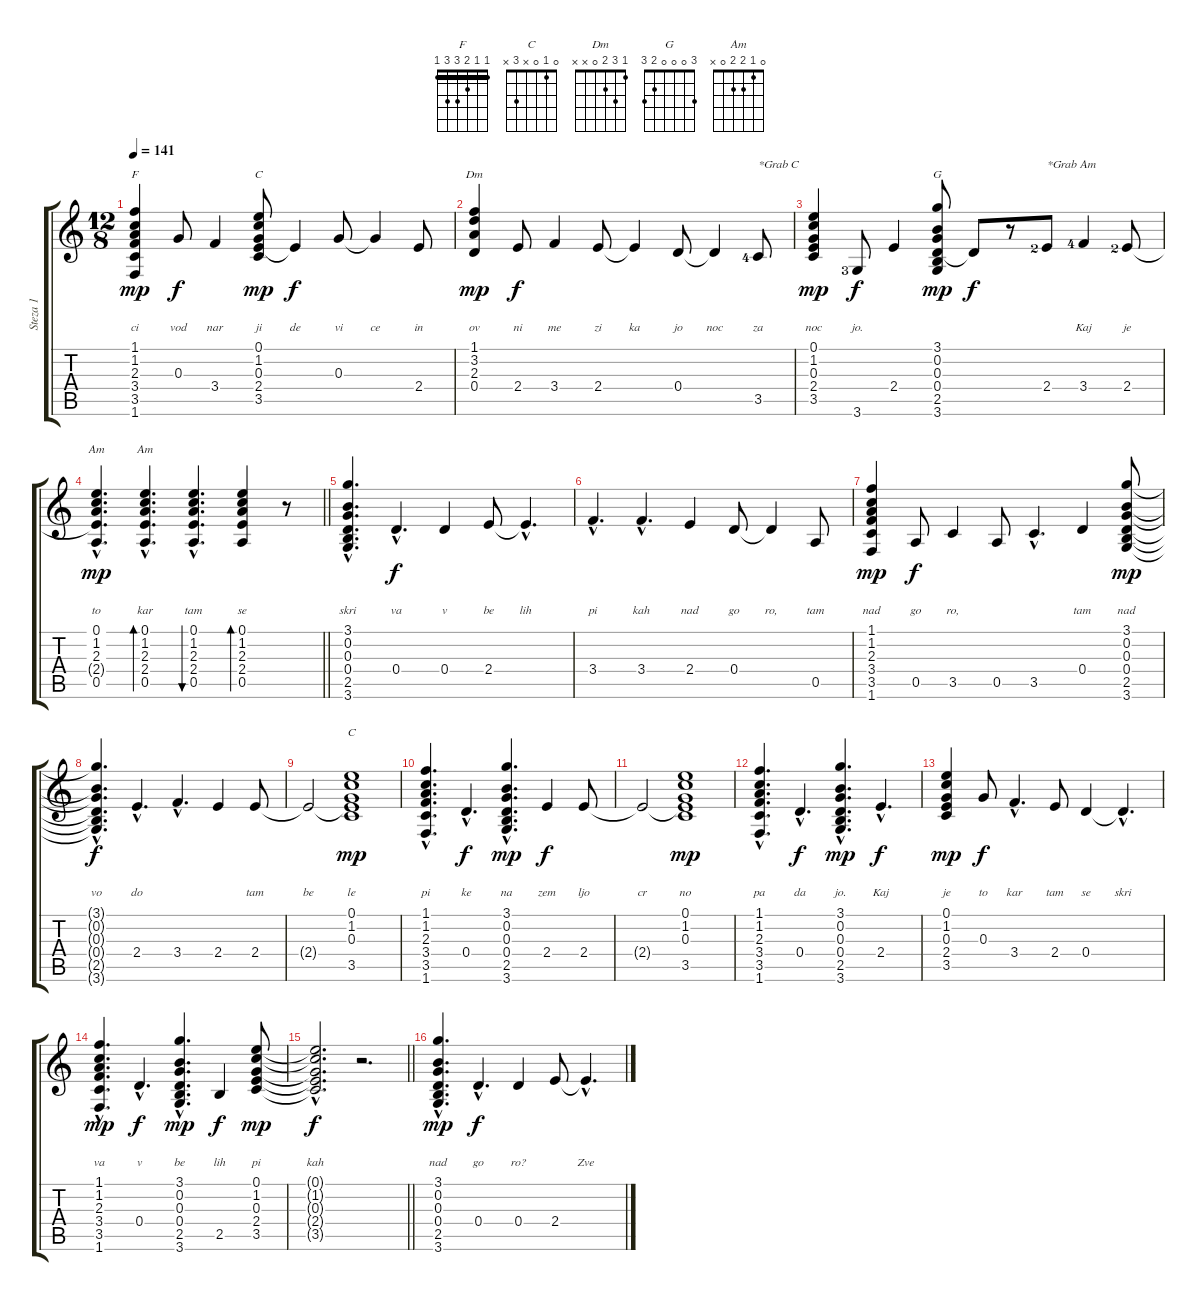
\track ("Steza 1" "Steza 1") {instrument acousticguitarnylon}
\staff {score tabs}
\tuning (E4 B3 G3 D3 A2 E2) {hide}
\chord ("F" 1 1 2 3 3 1) {barre 1}
\chord ("C" 0 1 0 2 3 x)
\chord ("Dm" 1 3 2 0 x x)
\chord ("G" 3 0 0 0 2 3)
\chord ("Am" 0 1 2 x 0 x)
\chord ("Am" 0 1 2 2 0 x)
\chord ("C" 0 1 0 x 3 x)
\ts (12 8)
\tempo 141
\clef g2
\ks c
(1.1 1.2 2.3 3.4 3.5 1.6).4{ch "F" lyrics (0 "") lyrics (1 "") lyrics (2 "") lyrics (3 "") lyrics (4 "ci") dy mp} 0.3.8{lyrics (0 "") lyrics (1 "") lyrics (2 "") lyrics (3 "") lyrics (4 "vod") dy f} 3.4.4{lyrics (0 "") lyrics (1 "") lyrics (2 "") lyrics (3 "") lyrics (4 "nar")} (0.1 1.2 0.3 2.4 3.5).8{ch "C" lyrics (0 "") lyrics (1 "") lyrics (2 "") lyrics (3 "") lyrics (4 "ji") dy mp} 2.4{t}.4{lyrics (0 "") lyrics (1 "") lyrics (2 "") lyrics (3 "") lyrics (4 "de") dy f} 0.3.8{lyrics (0 "") lyrics (1 "") lyrics (2 "") lyrics (3 "") lyrics (4 "vi")} 0.3{t}.4{lyrics (0 "") lyrics (1 "") lyrics (2 "") lyrics (3 "") lyrics (4 "ce")} 2.4.8{lyrics (0 "") lyrics (1 "") lyrics (2 "") lyrics (3 "") lyrics (4 "in")} |
(1.1 3.2 2.3 0.4).4{ch "Dm" lyrics (0 "") lyrics (1 "") lyrics (2 "") lyrics (3 "") lyrics (4 "ov") dy mp} 2.4.8{lyrics (0 "") lyrics (1 "") lyrics (2 "") lyrics (3 "") lyrics (4 "ni") dy f} 3.4.4{lyrics (0 "") lyrics (1 "") lyrics (2 "") lyrics (3 "") lyrics (4 "me")} 2.4.8{lyrics (0 "") lyrics (1 "") lyrics (2 "") lyrics (3 "") lyrics (4 "zi")} 2.4{t}.4{lyrics (0 "") lyrics (1 "") lyrics (2 "") lyrics (3 "") lyrics (4 "ka")} 0.4.8{lyrics (0 "") lyrics (1 "") lyrics (2 "") lyrics (3 "") lyrics (4 "jo")} 0.4{t}.4{lyrics (0 "") lyrics (1 "") lyrics (2 "") lyrics (3 "") lyrics (4 "noc")} 3.5{lf 5}.8{txt "*Grab C" lyrics (0 "") lyrics (1 "") lyrics (2 "") lyrics (3 "") lyrics (4 "za")} |
(0.1 1.2 0.3 2.4 3.5).4{lyrics (0 "") lyrics (1 "") lyrics (2 "") lyrics (3 "") lyrics (4 "noc") dy mp} 3.6{lf 4}.8{lyrics (0 "") lyrics (1 "") lyrics (2 "") lyrics (3 "") lyrics (4 "jo.") dy f} 2.4.4{lyrics (0 "") lyrics (1 "") lyrics (2 "") lyrics (3 "") lyrics (4 "")} (3.1 0.2 0.3 0.4 2.5 3.6).8{ch "G" lyrics (0 "") lyrics (1 "") lyrics (2 "") lyrics (3 "") lyrics (4 "") dy mp} 0.4{t}.8{lyrics (0 "") lyrics (1 "") lyrics (2 "") lyrics (3 "") lyrics (4 "") dy f} r.8 2.4{lf 3}.8{txt "*Grab Am" lyrics (0 "") lyrics (1 "") lyrics (2 "") lyrics (3 "") lyrics (4 "")} 3.4{lf 5}.4{lyrics (0 "") lyrics (1 "") lyrics (2 "") lyrics (3 "") lyrics (4 "Kaj")} 2.4{lf 3}.8{lyrics (0 "") lyrics (1 "") lyrics (2 "") lyrics (3 "") lyrics (4 "je")} |
\barLineRight lightlight
(0.1{hac} 1.2{hac} 2.3{hac} 2.4{hac t} 0.5{hac}).4{d ch "Am" lyrics (0 "") lyrics (1 "") lyrics (2 "") lyrics (3 "") lyrics (4 "to") dy mp} (0.1{hac} 1.2{hac} 2.3{hac} 2.4{hac} 0.5{hac}).4{d bd 60 ch "Am" lyrics (0 "") lyrics (1 "") lyrics (2 "") lyrics (3 "") lyrics (4 "kar")} (0.1{hac} 1.2{hac} 2.3{hac} 2.4{hac} 0.5{hac}).4{d bu 60 lyrics (0 "") lyrics (1 "") lyrics (2 "") lyrics (3 "") lyrics (4 "tam")} (0.1 1.2 2.3 2.4 0.5).4{bd 60 lyrics (0 "") lyrics (1 "") lyrics (2 "") lyrics (3 "") lyrics (4 "se")} r.8 |
(3.1{hac} 0.2{hac} 0.3{hac} 0.4{hac} 2.5{hac} 3.6{hac}).4{d lyrics (0 "") lyrics (1 "") lyrics (2 "") lyrics (3 "") lyrics (4 "skri")} 0.4{hac}.4{d lyrics (0 "") lyrics (1 "") lyrics (2 "") lyrics (3 "") lyrics (4 "va") dy f} 0.4.4{lyrics (0 "") lyrics (1 "") lyrics (2 "") lyrics (3 "") lyrics (4 "v")} 2.4.8{lyrics (0 "") lyrics (1 "") lyrics (2 "") lyrics (3 "") lyrics (4 "be")} 2.4{hac t}.4{d lyrics (0 "") lyrics (1 "") lyrics (2 "") lyrics (3 "") lyrics (4 "lih")} |
3.4{hac}.4{d lyrics (0 "") lyrics (1 "") lyrics (2 "") lyrics (3 "") lyrics (4 "pi")} 3.4{hac}.4{d lyrics (0 "") lyrics (1 "") lyrics (2 "") lyrics (3 "") lyrics (4 "kah")} 2.4.4{lyrics (0 "") lyrics (1 "") lyrics (2 "") lyrics (3 "") lyrics (4 "nad")} 0.4.8{lyrics (0 "") lyrics (1 "") lyrics (2 "") lyrics (3 "") lyrics (4 "go")} 0.4{t}.4{lyrics (0 "") lyrics (1 "") lyrics (2 "") lyrics (3 "") lyrics (4 "ro,")} 0.5.8{lyrics (0 "") lyrics (1 "") lyrics (2 "") lyrics (3 "") lyrics (4 "tam")} |
(1.1 1.2 2.3 3.4 3.5 1.6).4{lyrics (0 "") lyrics (1 "") lyrics (2 "") lyrics (3 "") lyrics (4 "nad") dy mp} 0.5.8{lyrics (0 "") lyrics (1 "") lyrics (2 "") lyrics (3 "") lyrics (4 "go") dy f} 3.5.4{lyrics (0 "") lyrics (1 "") lyrics (2 "") lyrics (3 "") lyrics (4 "ro,")} 0.5.8{lyrics (0 "") lyrics (1 "") lyrics (2 "") lyrics (3 "") lyrics (4 "")} 3.5{hac}.4{d lyrics (0 "") lyrics (1 "") lyrics (2 "") lyrics (3 "") lyrics (4 "")} 0.4.4{lyrics (0 "") lyrics (1 "") lyrics (2 "") lyrics (3 "") lyrics (4 "tam")} (3.1 0.2 0.3 0.4 2.5 3.6).8{lyrics (0 "") lyrics (1 "") lyrics (2 "") lyrics (3 "") lyrics (4 "nad") dy mp} |
(3.1{hac t} 0.2{hac t} 0.3{hac t} 0.4{hac t} 2.5{hac t} 3.6{hac t}).4{d lyrics (0 "") lyrics (1 "") lyrics (2 "") lyrics (3 "") lyrics (4 "vo") dy f} 2.4{hac}.4{d lyrics (0 "") lyrics (1 "") lyrics (2 "") lyrics (3 "") lyrics (4 "do")} 3.4{hac}.4{d lyrics (0 "") lyrics (1 "") lyrics (2 "") lyrics (3 "") lyrics (4 "")} 2.4.4{lyrics (0 "") lyrics (1 "") lyrics (2 "") lyrics (3 "") lyrics (4 "")} 2.4.8{lyrics (0 "") lyrics (1 "") lyrics (2 "") lyrics (3 "") lyrics (4 "tam")} |
2.4{t}.2{lyrics (0 "") lyrics (1 "") lyrics (2 "") lyrics (3 "") lyrics (4 "be")} (0.1 1.2 0.3 2.4{t} 3.5).1{ch "C" lyrics (0 "") lyrics (1 "") lyrics (2 "") lyrics (3 "") lyrics (4 "le") dy mp} |
(1.1{hac} 1.2{hac} 2.3{hac} 3.4{hac} 3.5{hac} 1.6{hac}).4{d lyrics (0 "") lyrics (1 "") lyrics (2 "") lyrics (3 "") lyrics (4 "pi")} 0.4{hac}.4{d lyrics (0 "") lyrics (1 "") lyrics (2 "") lyrics (3 "") lyrics (4 "ke") dy f} (3.1{hac} 0.2{hac} 0.3{hac} 0.4{hac} 2.5{hac} 3.6{hac}).4{d lyrics (0 "") lyrics (1 "") lyrics (2 "") lyrics (3 "") lyrics (4 "na") dy mp} 2.4.4{lyrics (0 "") lyrics (1 "") lyrics (2 "") lyrics (3 "") lyrics (4 "zem") dy f} 2.4.8{lyrics (0 "") lyrics (1 "") lyrics (2 "") lyrics (3 "") lyrics (4 "ljo")} |
2.4{t}.2{lyrics (0 "") lyrics (1 "") lyrics (2 "") lyrics (3 "") lyrics (4 "cr")} (0.1 1.2 0.3 2.4{t} 3.5).1{lyrics (0 "") lyrics (1 "") lyrics (2 "") lyrics (3 "") lyrics (4 "no") dy mp} |
(1.1{hac} 1.2{hac} 2.3{hac} 3.4{hac} 3.5{hac} 1.6{hac}).4{d lyrics (0 "") lyrics (1 "") lyrics (2 "") lyrics (3 "") lyrics (4 "pa")} 0.4{hac}.4{d lyrics (0 "") lyrics (1 "") lyrics (2 "") lyrics (3 "") lyrics (4 "da") dy f} (3.1{hac} 0.2{hac} 0.3{hac} 0.4{hac} 2.5{hac} 3.6{hac}).4{d lyrics (0 "") lyrics (1 "") lyrics (2 "") lyrics (3 "") lyrics (4 "jo.") dy mp} 2.4{hac}.4{d lyrics (0 "") lyrics (1 "") lyrics (2 "") lyrics (3 "") lyrics (4 "Kaj") dy f} |
(0.1 1.2 0.3 2.4 3.5).4{lyrics (0 "") lyrics (1 "") lyrics (2 "") lyrics (3 "") lyrics (4 "je") dy mp} 0.3.8{lyrics (0 "") lyrics (1 "") lyrics (2 "") lyrics (3 "") lyrics (4 "to") dy f} 3.4{hac}.4{d lyrics (0 "") lyrics (1 "") lyrics (2 "") lyrics (3 "") lyrics (4 "kar")} 2.4.8{lyrics (0 "") lyrics (1 "") lyrics (2 "") lyrics (3 "") lyrics (4 "tam")} 0.4.4{lyrics (0 "") lyrics (1 "") lyrics (2 "") lyrics (3 "") lyrics (4 "se")} 0.4{hac t}.4{d lyrics (0 "") lyrics (1 "") lyrics (2 "") lyrics (3 "") lyrics (4 "skri")} |
(1.1{hac} 1.2{hac} 2.3{hac} 3.4{hac} 3.5{hac} 1.6{hac}).4{d lyrics (0 "") lyrics (1 "") lyrics (2 "") lyrics (3 "") lyrics (4 "va") dy mp} 0.4{hac}.4{d lyrics (0 "") lyrics (1 "") lyrics (2 "") lyrics (3 "") lyrics (4 "v") dy f} (3.1{hac} 0.2{hac} 0.3{hac} 0.4{hac} 2.5{hac} 3.6{hac}).4{d lyrics (0 "") lyrics (1 "") lyrics (2 "") lyrics (3 "") lyrics (4 "be") dy mp} 2.5.4{lyrics (0 "") lyrics (1 "") lyrics (2 "") lyrics (3 "") lyrics (4 "lih") dy f} (0.1 1.2 0.3 2.4 3.5).8{lyrics (0 "") lyrics (1 "") lyrics (2 "") lyrics (3 "") lyrics (4 "pi") dy mp} |
\barLineRight lightlight
(0.1{hac t} 1.2{hac t} 0.3{hac t} 2.4{hac t} 3.5{hac t}).2{d lyrics (0 "") lyrics (1 "") lyrics (2 "") lyrics (3 "") lyrics (4 "kah") dy f} r.2{d} |
(3.1{hac} 0.2{hac} 0.3{hac} 0.4{hac} 2.5{hac} 3.6).4{d lyrics (0 "") lyrics (1 "") lyrics (2 "") lyrics (3 "") lyrics (4 "nad") dy mp} 0.4{hac}.4{d lyrics (0 "") lyrics (1 "") lyrics (2 "") lyrics (3 "") lyrics (4 "go") dy f} 0.4.4{lyrics (0 "") lyrics (1 "") lyrics (2 "") lyrics (3 "") lyrics (4 "ro?")} 2.4.8{lyrics (0 "") lyrics (1 "") lyrics (2 "") lyrics (3 "") lyrics (4 "")} 2.4{hac t}.4{d lyrics (0 "") lyrics (1 "") lyrics (2 "") lyrics (3 "") lyrics (4 "Zve")}
